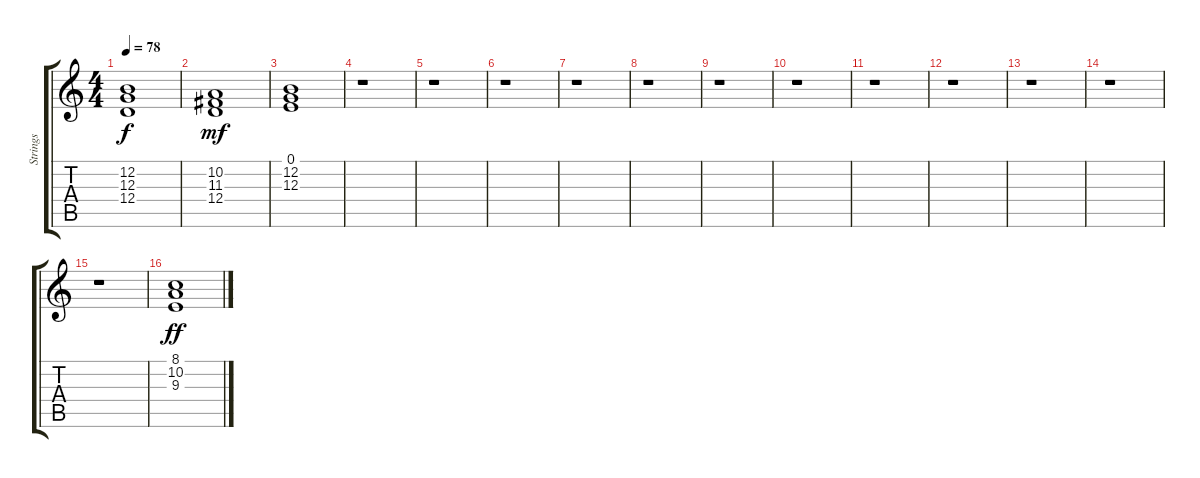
\track ("Strings" "Strings") {instrument synthstrings1}
\staff {score tabs}
\tuning (E4 B3 G3 D3 A2 E2) {hide}
\ts (4 4)
\tempo 78
\clef g2
\ks c
(12.2 12.3 12.4).1{dy f} |
(10.2 11.3 12.4).1{dy mf} |
(0.1 12.2 12.3).1 |
r.1 |
r.1 |
r.1 |
r.1 |
r.1 |
r.1 |
r.1 |
r.1 |
r.1 |
r.1 |
r.1 |
r.1 |
(8.1 10.2 9.3).1{dy ff}
